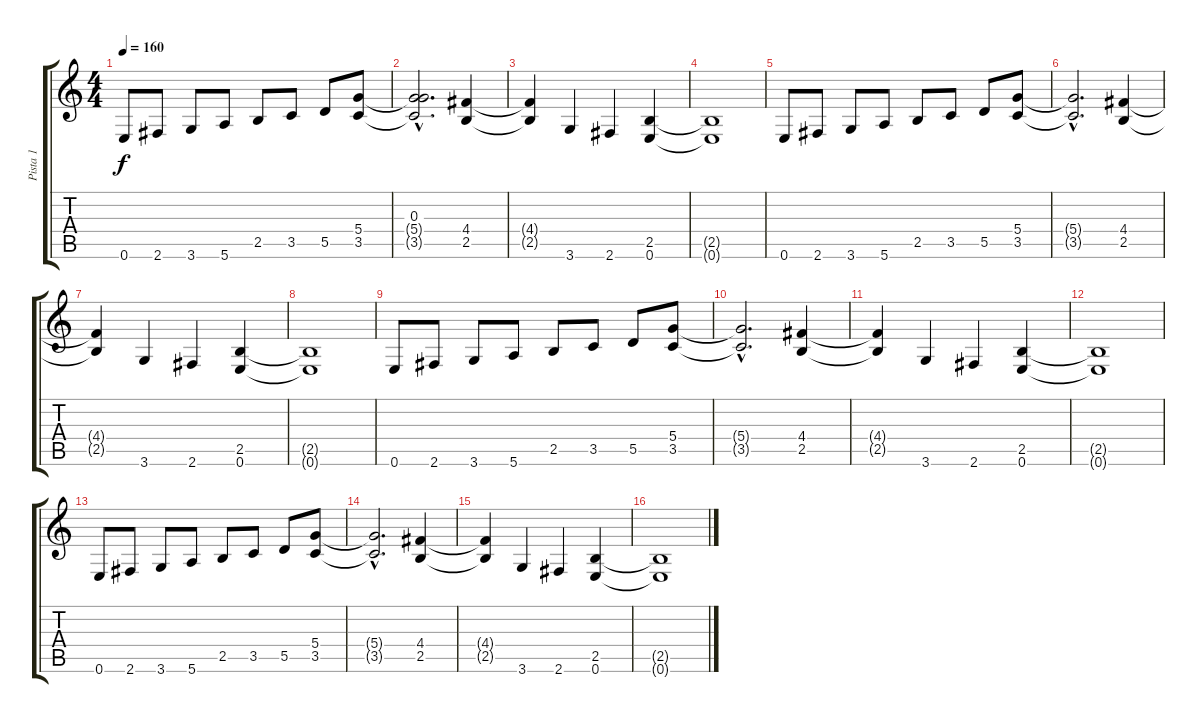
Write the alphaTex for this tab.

\track ("Pista 1" "Pista 1") {instrument distortionguitar}
\staff {score tabs}
\tuning (E4 B3 G3 D3 A2 E2) {hide}
\ts (4 4)
\tempo 160
\clef g2
\ks c
0.6.8{dy f} 2.6.8 3.6.8 5.6.8 2.5.8 3.5.8 5.5.8 (5.4 3.5).8 |
(0.3{hac} 5.4{hac t} 3.5{hac t}).2{d} (4.4 2.5).4 |
(4.4{t} 2.5{t}).4 3.6.4 2.6.4 (2.5 0.6).4 |
(2.5{t} 0.6{t}).1 |
0.6.8 2.6.8 3.6.8 5.6.8 2.5.8 3.5.8 5.5.8 (5.4 3.5).8 |
(5.4{hac t} 3.5{hac t}).2{d} (4.4 2.5).4 |
(4.4{t} 2.5{t}).4 3.6.4 2.6.4 (2.5 0.6).4 |
(2.5{t} 0.6{t}).1 |
0.6.8 2.6.8 3.6.8 5.6.8 2.5.8 3.5.8 5.5.8 (5.4 3.5).8 |
(5.4{hac t} 3.5{hac t}).2{d} (4.4 2.5).4 |
(4.4{t} 2.5{t}).4 3.6.4 2.6.4 (2.5 0.6).4 |
(2.5{t} 0.6{t}).1 |
0.6.8 2.6.8 3.6.8 5.6.8 2.5.8 3.5.8 5.5.8 (5.4 3.5).8 |
(5.4{hac t} 3.5{hac t}).2{d} (4.4 2.5).4 |
(4.4{t} 2.5{t}).4 3.6.4 2.6.4 (2.5 0.6).4 |
(2.5{t} 0.6{t}).1
